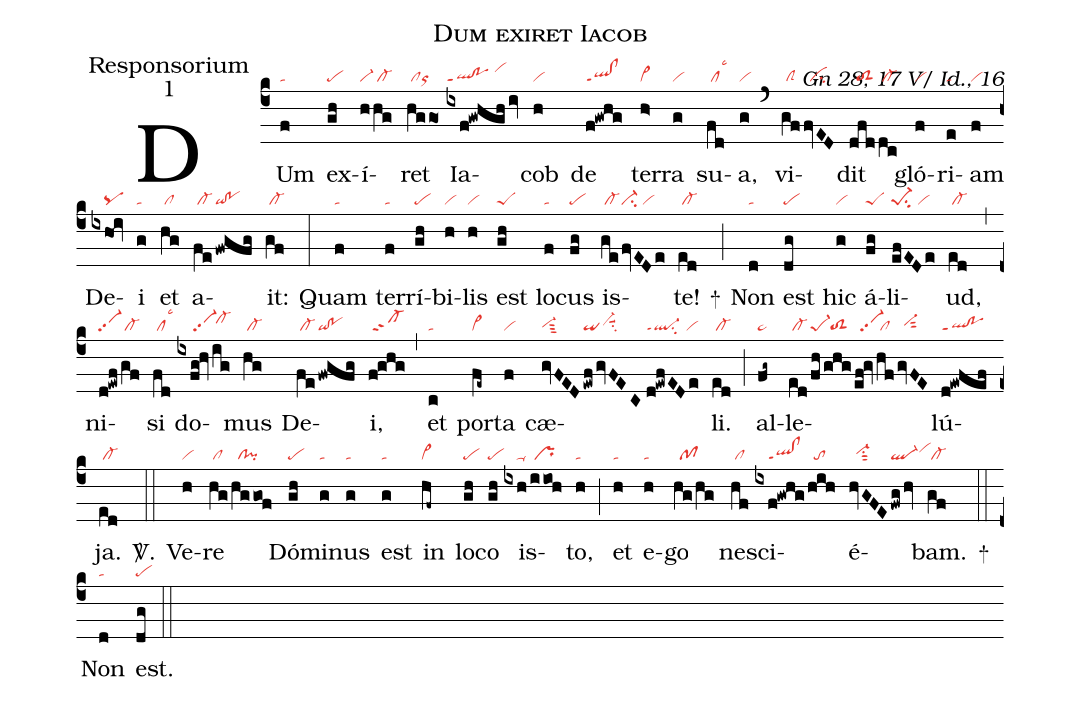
name:Dum exiret Iacob;
office-part:Responsorium;
mode:1;
commentary:Gn 28, 17 V/ Id., 16;
nabc-lines:1;
%%
(c4)
DUm(f|ta) ex(gh|pe)í(h|vi-|hg|/cl-)ret(hggo|/clor) Ia(ixf!gwhgh/iv|ql!poppt1/vihj)cob(h|vi) de(f!gwhg|ql!clppt1) ter(h>|vi>)ra(g|vi) su(fd|/cllsc3)a,(g|vi) (`)
vi(gf|/clS|fvED|//ci)dit(dfd|//toS2|dc|/cl-) gló(f|vi)ri(e|ta)am(f|vi) De(ixhOi|////pq)i(g|ta) et(hg|/cl) a(fe|/cl-|!fwgfg|qi!po)it:(gf|/cl-) (:)
Quam(f|ta) ter(f|ta)rí(gh|pe)bi(h|vi)lis(h|vi) est(gh|peS) lo(f|ta)cus(fg|pe) is(ge|/cl-|/fvEDe|vi-su2/vi)te!(ed|/cl-) +(;)
Non(d|ta) est(dg|pe) hic(g|vi) á(fg|peS)li(efEDe|pe-1su2/vi)ud,(ed|/cl-) (,)
ni(d!ewf|vi-pp2|/gf|/cl-)si(fd|/cllsc3) do(ixfg!hv|/////vi-pp2|/ig|/cl-hi)mus(hg|/cl-) De(fe|/cl-|!fwgfg|qi!po)i,(f!ghg|/sf-) (,)
et(c|ta) por(fe~|cl~)ta(f|vi) cæ(gvFED|vi-hgsut3|/ewf|qi|/gvFEC|//vi-hhsuu1su2|//d!ewfEDe|ql-ppt1su2/vi)li.(ed|/cl-) (;)
al(fg~|pe~)le(ed|/cl-|/fh|pe-1|/ghg|//toS2|ef!gv|//vi-pp2|/hfgvFE|/cl////vi-hhsut2)lú(d!ewfef|ql!poppt1)ja.(ed|/cl-)
 <sp>V/</sp>.(::)
Ve(h|vi)re(hg|/cl|/hggof|//cl!pi) Dó(gh|pe)mi(g|ta)nus(g|ta) est(g|ta) in(hf~|cl~) lo(gh|pe)co(gh|pe) is(ixh|////ta-|/iioh|/pr)to,(h|ta) (;)
et(h|ta) e(h|ta)go(hg/hg|//pf) ne(hf|/cl)sci(ixf!gwhg|////ql!clppt1|/hih|//to)é(hvGFE|//vi-hhsu1sut2|/fwg/hv|ql-vihi)bam.(gf|/cl-) +(::)
Non(d|ta) est.(dg|pe) (::)
